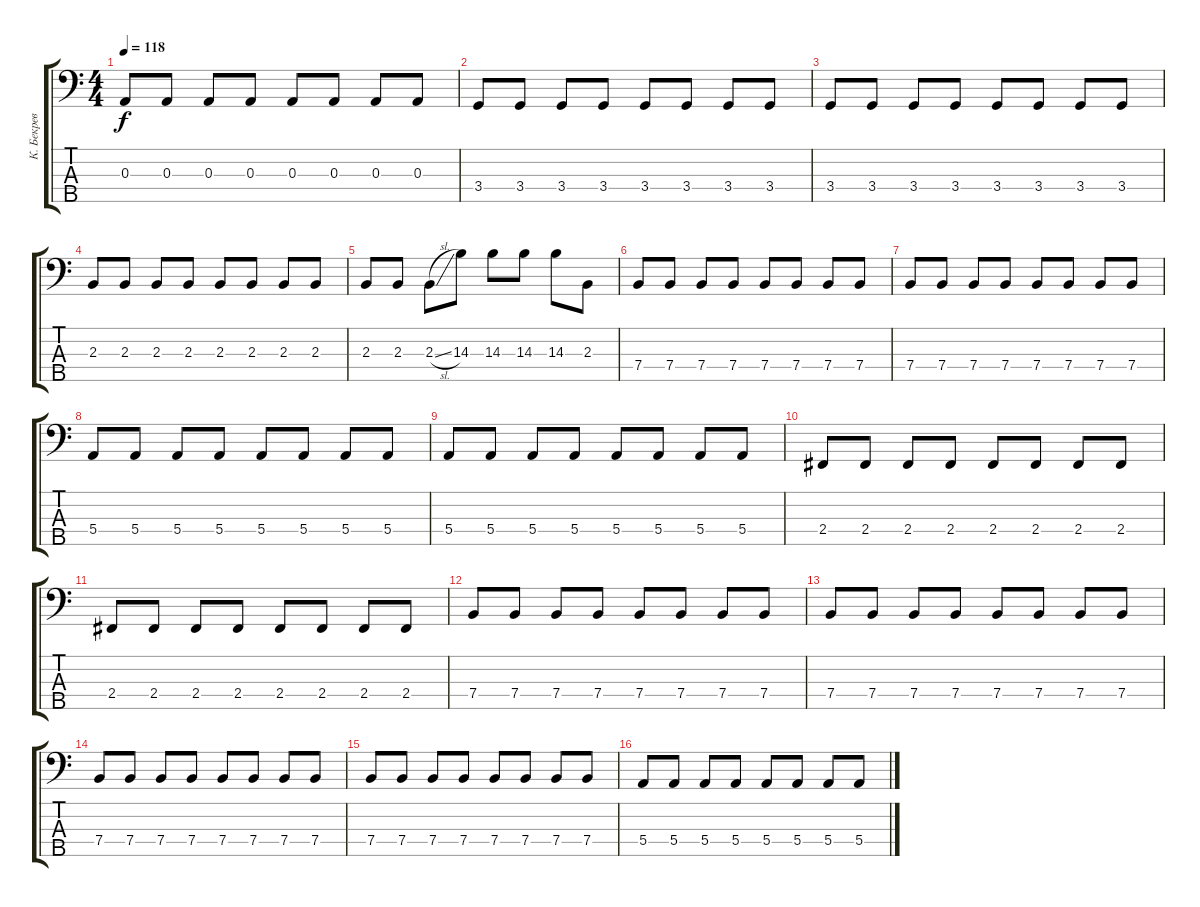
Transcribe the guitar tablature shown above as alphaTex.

\track ("К. Бекрев" "К. Бекрев") {instrument electricbasspick}
\staff {score tabs}
\tuning (G2 D2 A1 E1 B0) {hide}
\ts (4 4)
\tempo 118
\clef f4
\ks c
0.3.8{dy f} 0.3.8 0.3.8 0.3.8 0.3.8 0.3.8 0.3.8 0.3.8 |
3.4.8 3.4.8 3.4.8 3.4.8 3.4.8 3.4.8 3.4.8 3.4.8 |
3.4.8 3.4.8 3.4.8 3.4.8 3.4.8 3.4.8 3.4.8 3.4.8 |
2.3.8 2.3.8 2.3.8 2.3.8 2.3.8 2.3.8 2.3.8 2.3.8 |
2.3.8 2.3.8 2.3{sl}.8 14.3.8 14.3.8 14.3.8 14.3.8 2.3.8 |
7.4.8 7.4.8 7.4.8 7.4.8 7.4.8 7.4.8 7.4.8 7.4.8 |
7.4.8 7.4.8 7.4.8 7.4.8 7.4.8 7.4.8 7.4.8 7.4.8 |
5.4.8 5.4.8 5.4.8 5.4.8 5.4.8 5.4.8 5.4.8 5.4.8 |
5.4.8 5.4.8 5.4.8 5.4.8 5.4.8 5.4.8 5.4.8 5.4.8 |
2.4.8 2.4.8 2.4.8 2.4.8 2.4.8 2.4.8 2.4.8 2.4.8 |
2.4.8 2.4.8 2.4.8 2.4.8 2.4.8 2.4.8 2.4.8 2.4.8 |
7.4.8 7.4.8 7.4.8 7.4.8 7.4.8 7.4.8 7.4.8 7.4.8 |
7.4.8 7.4.8 7.4.8 7.4.8 7.4.8 7.4.8 7.4.8 7.4.8 |
7.4.8 7.4.8 7.4.8 7.4.8 7.4.8 7.4.8 7.4.8 7.4.8 |
7.4.8 7.4.8 7.4.8 7.4.8 7.4.8 7.4.8 7.4.8 7.4.8 |
5.4.8 5.4.8 5.4.8 5.4.8 5.4.8 5.4.8 5.4.8 5.4.8
